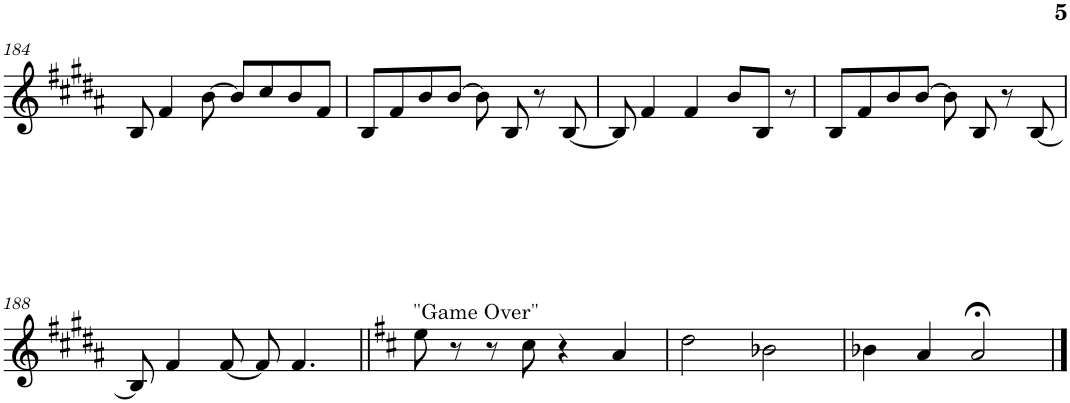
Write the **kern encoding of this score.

**kern
*part1
*staff1
*I"Baritone Saxophone
*I'Bar. Sax.
!!LO:PB:g=z
*clefG2
*Trd12c21
*k[f#c#g#d#a#]
*M4/4
=184
8B/
4f#/
[8b\
8b/L]
8cc#/
8b/
8f#/J
=185
8B/L
8f#/
8b/
[8b/J
8b\]
8B/
8r
[8B/
=186
8B/]
4f#/
4f#/
8b/L
8B/J
8r
=187
8B/L
8f#/
8b/
[8b/J
8b\]
8B/
8r
[8B/
!!LO:LB:g=z
=188
8B/]
4f#/
[8f#/
8f#/]
4.f#/
=189||
*k[f#c#]
!LO:TX:a:t="Game Over"
8ee\
8r
8r
8cc#\
4r
4a/
=190
2dd\
2b-X\
=191
4b-X\
4a/
2a;</
==
*-
